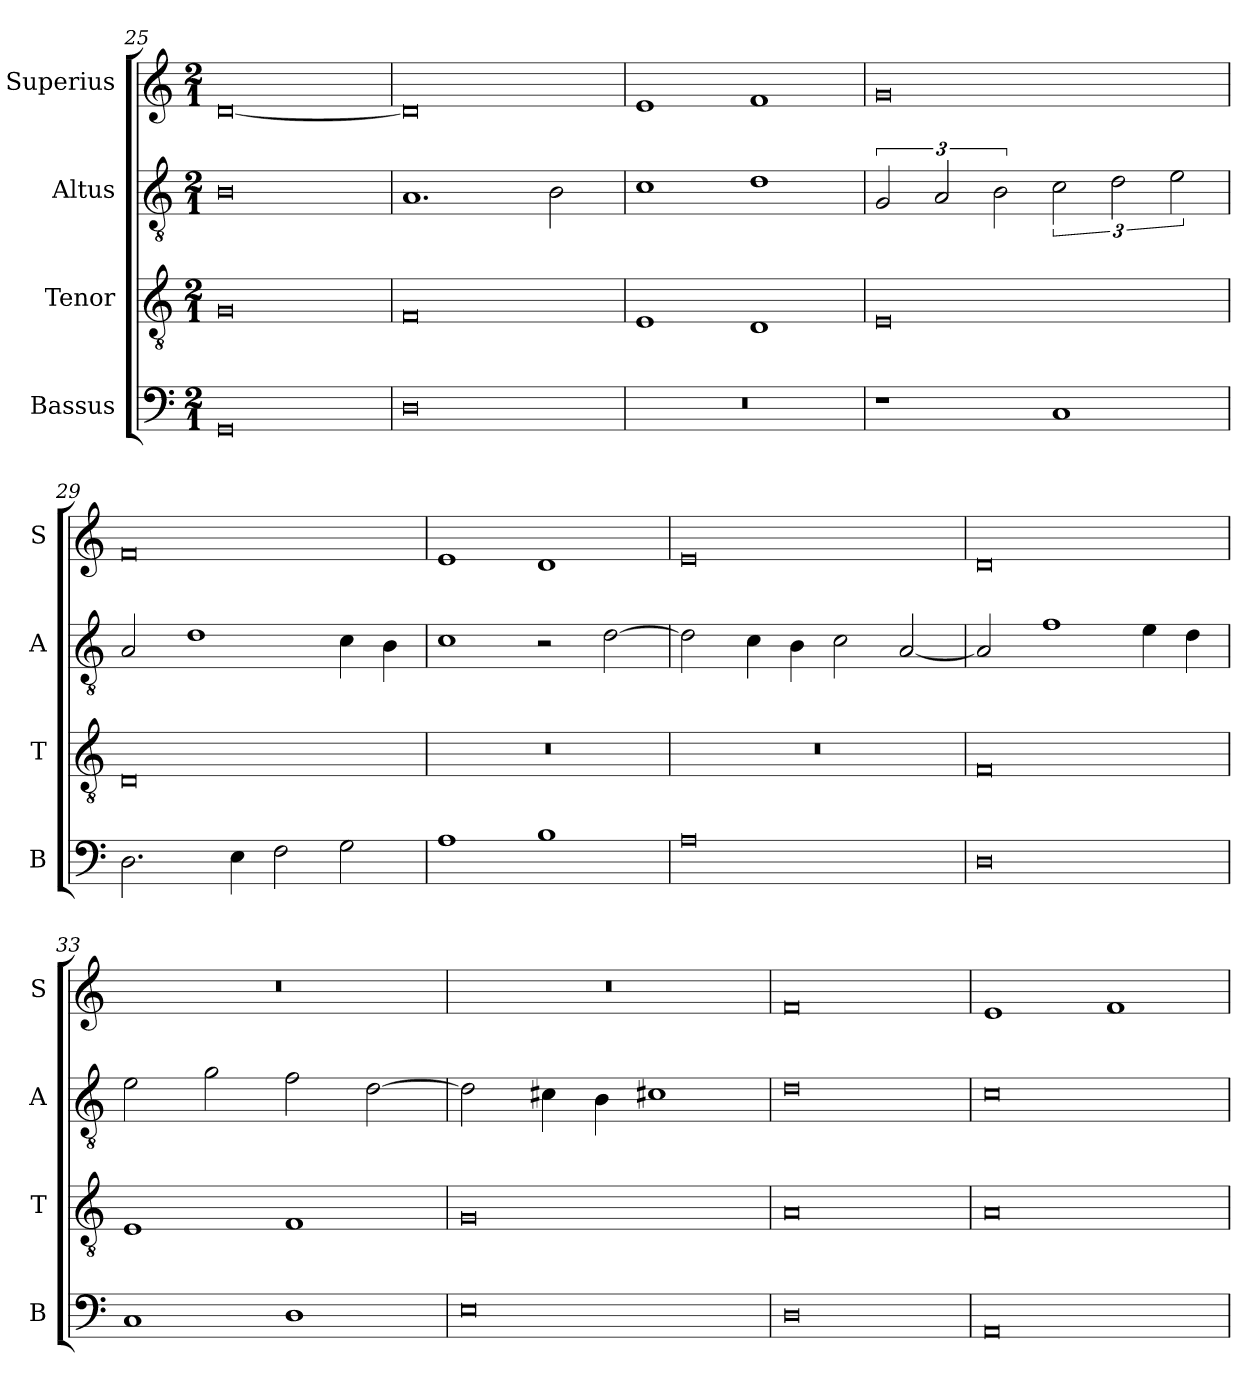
**kern	**kern	**kern	**kern
*part4	*part3	*part2	*part1
*staff4	*staff3	*staff2	*staff1
*I"Bassus	*I"Tenor	*I"Altus	*I"Superius
*I'B	*I'T	*I'A	*I'S
*clefF4	*clefGv2	*clefGv2	*clefG2
*k[]	*k[]	*k[]	*k[]
*M2/1	*M2/1	*M2/1	*M2/1
=25	=25	=25	=25
0GG	0G	0B	[0d
=26	=26	=26	=26
0D	0F	1.A	0d]
.	.	2B\	.
=27	=27	=27	=27
0r	1E	1c	1e
.	1D	1d	1f
=28	=28	=28	=28
1r	0E	3G/	0g
.	.	3A/	.
.	.	3B\	.
1C	.	3c\	.
.	.	3d\	.
.	.	3e\	.
=29	=29	=29	=29
2.D\	0D	2A/	0f
.	.	1d	.
4E\	.	.	.
2F\	.	.	.
2G\	.	4c\	.
.	.	4B\	.
=30	=30	=30	=30
1A	0r	1c	1e
1B	.	2r	1d
.	.	[2d\	.
=31	=31	=31	=31
0A	0r	2d\]	0e
.	.	4c\	.
.	.	4B\	.
.	.	2c\	.
.	.	[2A/	.
=32	=32	=32	=32
0D	0F	2A/]	0d
.	.	1f	.
.	.	4e\	.
.	.	4d\	.
=33	=33	=33	=33
1C	1E	2e\	0r
.	.	2g\	.
1D	1F	2f\	.
.	.	[2d\	.
=34	=34	=34	=34
0E	0G	2d\]	0r
.	.	4c#X\	.
.	.	4B\	.
.	.	1c#X	.
=35	=35	=35	=35
0D	0A	0d	0f
=36	=36	=36	=36
0AA	0A	0c	1e
.	.	.	1f
=	=	=	=
*-	*-	*-	*-
